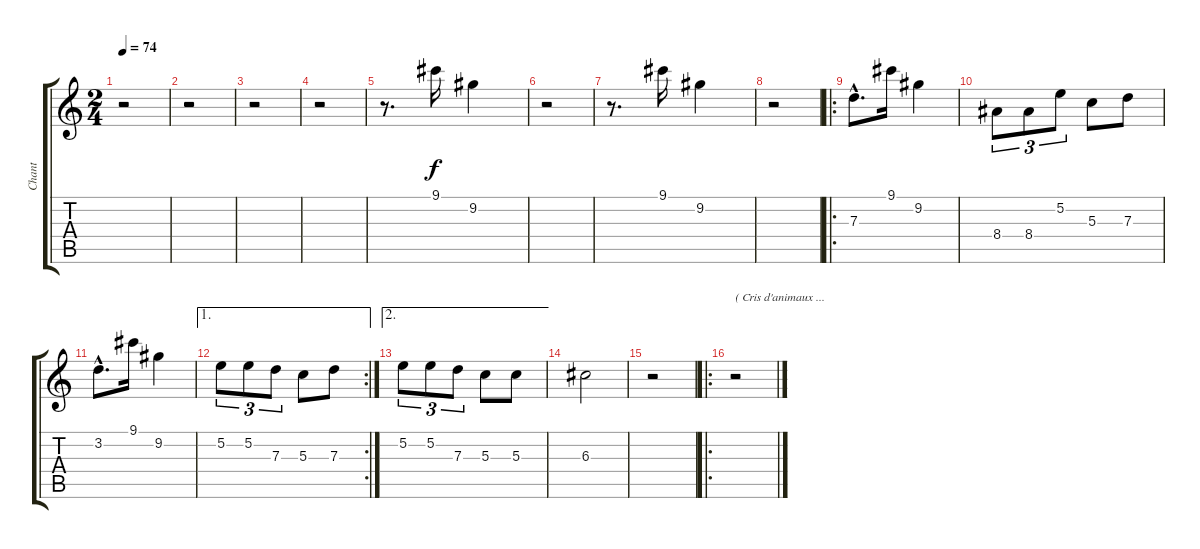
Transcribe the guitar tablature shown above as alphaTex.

\track ("Chant" "Chant") {instrument electricguitarjazz}
\staff {score tabs}
\tuning (E4 B3 G3 D3 A2 E2) {hide}
\ts (2 4)
\tempo 74
\clef g2
\ks c
r.2{dy f instrument electricguitarjazz} |
r.2 |
r.2 |
r.2 |
r.8{d} 9.1.16 9.2.4 |
r.2 |
r.8{d} 9.1.16 9.2.4 |
r.2 |
\ro
7.3{hac}.8{d} 9.1.16 9.2.4 |
8.4.8{tu (3 2)} 8.4.8{tu (3 2)} 5.2.8{tu (3 2)} 5.3.8 7.3.8 |
3.2{hac}.8{d} 9.1.16 9.2.4 |
\ae 1
\rc 2
5.2.8{tu (3 2)} 5.2.8{tu (3 2)} 7.3.8{tu (3 2)} 5.3.8 7.3.8 |
\ae 2
5.2.8{tu (3 2)} 5.2.8{tu (3 2)} 7.3.8{tu (3 2)} 5.3.8 5.3.8 |
6.3.2 |
r.2 |
\ro
r.2{txt "( Cris d'animaux ..."}
